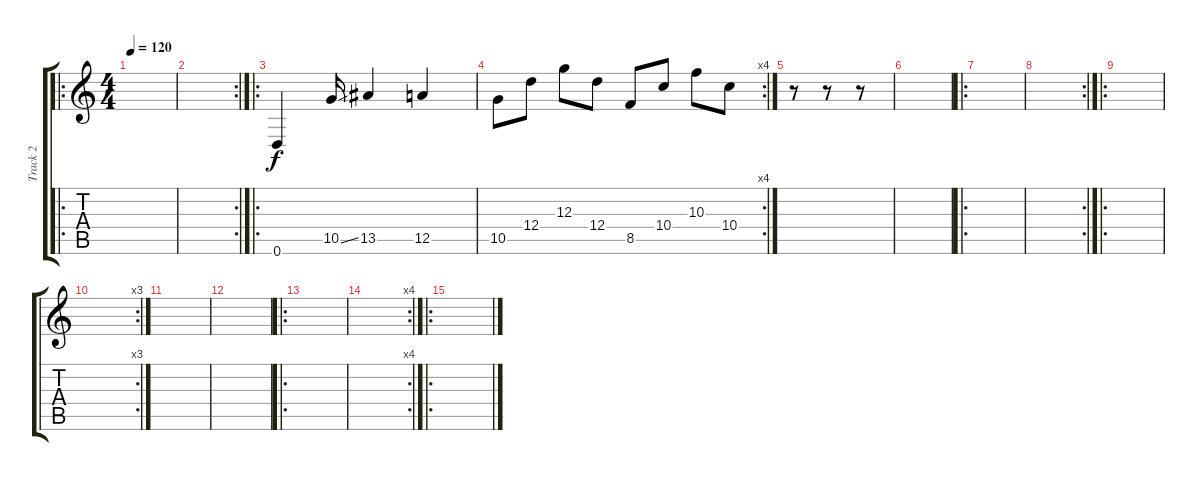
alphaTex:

\track ("Track 2" "Track 2") {instrument acousticguitarsteel}
\staff {score tabs}
\tuning (E4 B3 G3 D3 A2 D2) {hide}
\ro
\ts (4 4)
\tempo 120
\clef g2
\ks c
|
\rc 2
|
\ro
0.6.4 10.5{ss}.16 13.5.4 12.5.4 |
\rc 4
10.5.8 12.4.8 12.3.8 12.4.8 8.5.8 10.4.8 10.3.8 10.4.8 |
r.8 r.8 r.8 |
|
\ro
|
\rc 2
|
\ro
|
\rc 3
|
|
|
\ro
|
\rc 4
|
\ro
